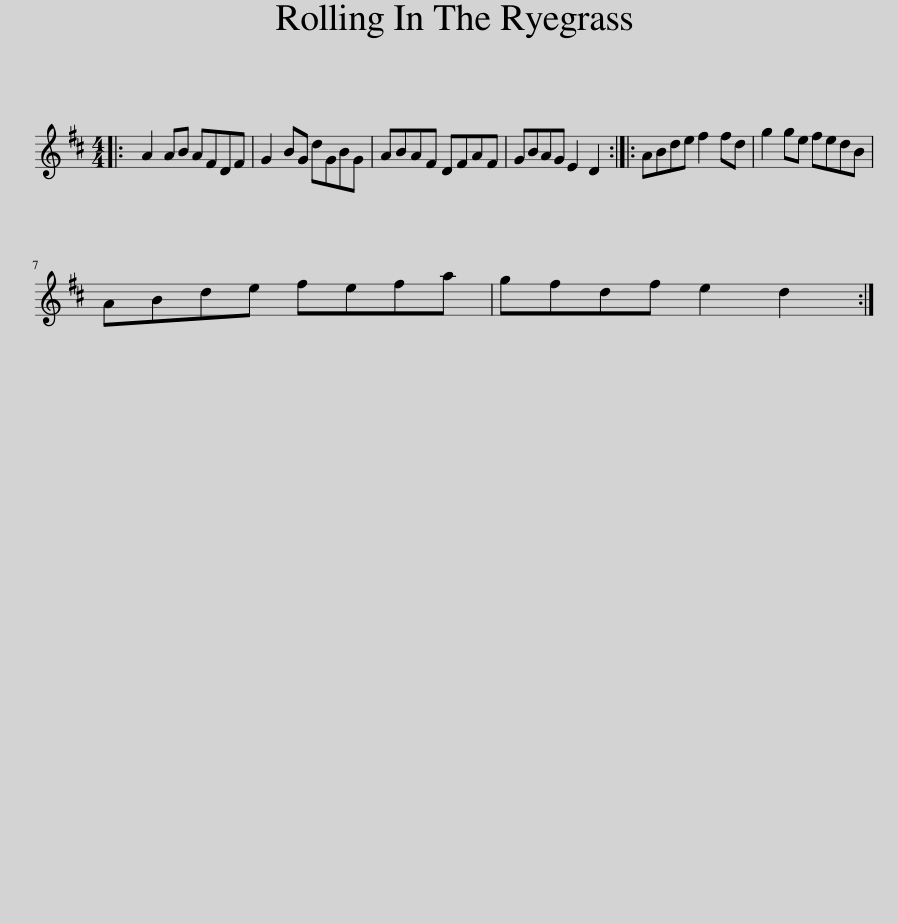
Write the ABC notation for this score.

X:1
L:1/8
M:4/4
I:linebreak $
K:D
V:1 treble
V:1
|: A2 AB AFDF | G2 BG dGBG | ABAF DFAF | GBAG E2 D2 :: ABde f2 fd | %5
 g2 ge fedB |$ ABde fefa | gfdf e2 d2 :| %8
